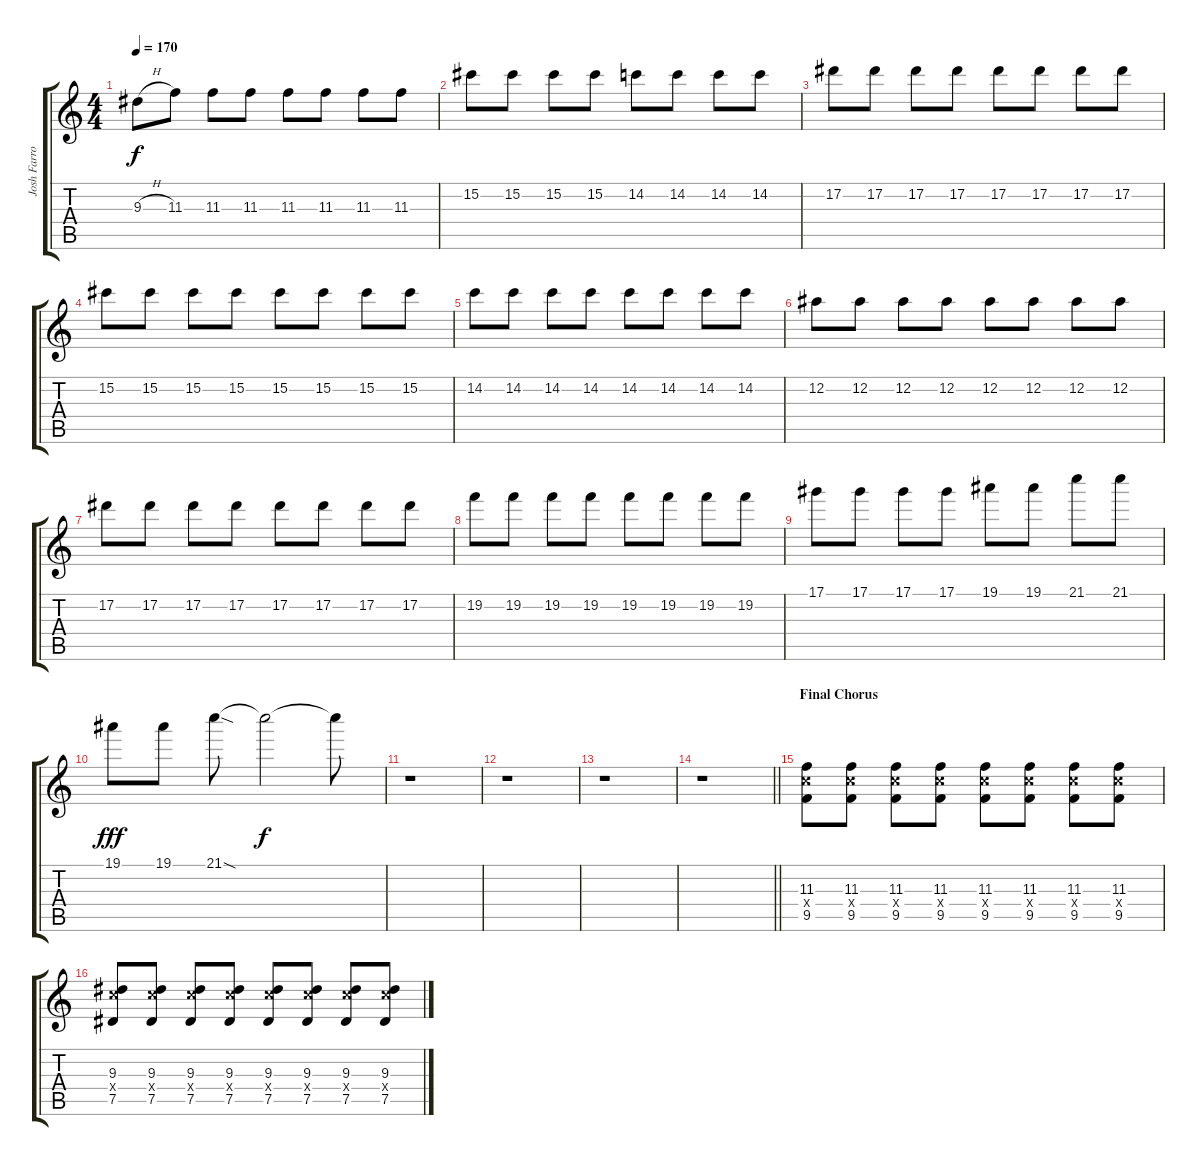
\track ("Josh Farro (Lead Guitar)" "Josh Farro") {instrument distortionguitar}
\staff {score tabs}
\tuning (Eb4 Bb3 Gb3 Db3 Ab2 Db2) {hide}
\ts (4 4)
\tempo 170
\clef g2
\ks c
9.3{h}.8{dy f} 11.3.8 11.3.8 11.3.8 11.3.8 11.3.8 11.3.8 11.3.8 |
15.2.8 15.2.8 15.2.8 15.2.8 14.2.8 14.2.8 14.2.8 14.2.8 |
17.2.8 17.2.8 17.2.8 17.2.8 17.2.8 17.2.8 17.2.8 17.2.8 |
15.2.8 15.2.8 15.2.8 15.2.8 15.2.8 15.2.8 15.2.8 15.2.8 |
14.2.8 14.2.8 14.2.8 14.2.8 14.2.8 14.2.8 14.2.8 14.2.8 |
12.2.8 12.2.8 12.2.8 12.2.8 12.2.8 12.2.8 12.2.8 12.2.8 |
17.2.8 17.2.8 17.2.8 17.2.8 17.2.8 17.2.8 17.2.8 17.2.8 |
19.2.8 19.2.8 19.2.8 19.2.8 19.2.8 19.2.8 19.2.8 19.2.8 |
17.1.8 17.1.8 17.1.8 17.1.8 19.1.8 19.1.8 21.1.8 21.1.8 |
19.1.8{dy fff} 19.1.8 21.1{sod}.8 21.1{t}.2{dy f} 21.1{t}.8 |
r.1 |
r.1 |
r.1 |
\barLineRight lightlight
r.1 |
\section ("" "Final Chorus")
(11.3 11.4{x} 9.5).8 (11.3 11.4{x} 9.5).8 (11.3 11.4{x} 9.5).8 (11.3 11.4{x} 9.5).8 (11.3 11.4{x} 9.5).8 (11.3 11.4{x} 9.5).8 (11.3 11.4{x} 9.5).8 (11.3 11.4{x} 9.5).8 |
(9.3 11.4{x} 7.5).8 (9.3 11.4{x} 7.5).8 (9.3 11.4{x} 7.5).8 (9.3 11.4{x} 7.5).8 (9.3 11.4{x} 7.5).8 (9.3 11.4{x} 7.5).8 (9.3 11.4{x} 7.5).8 (9.3 11.4{x} 7.5).8
